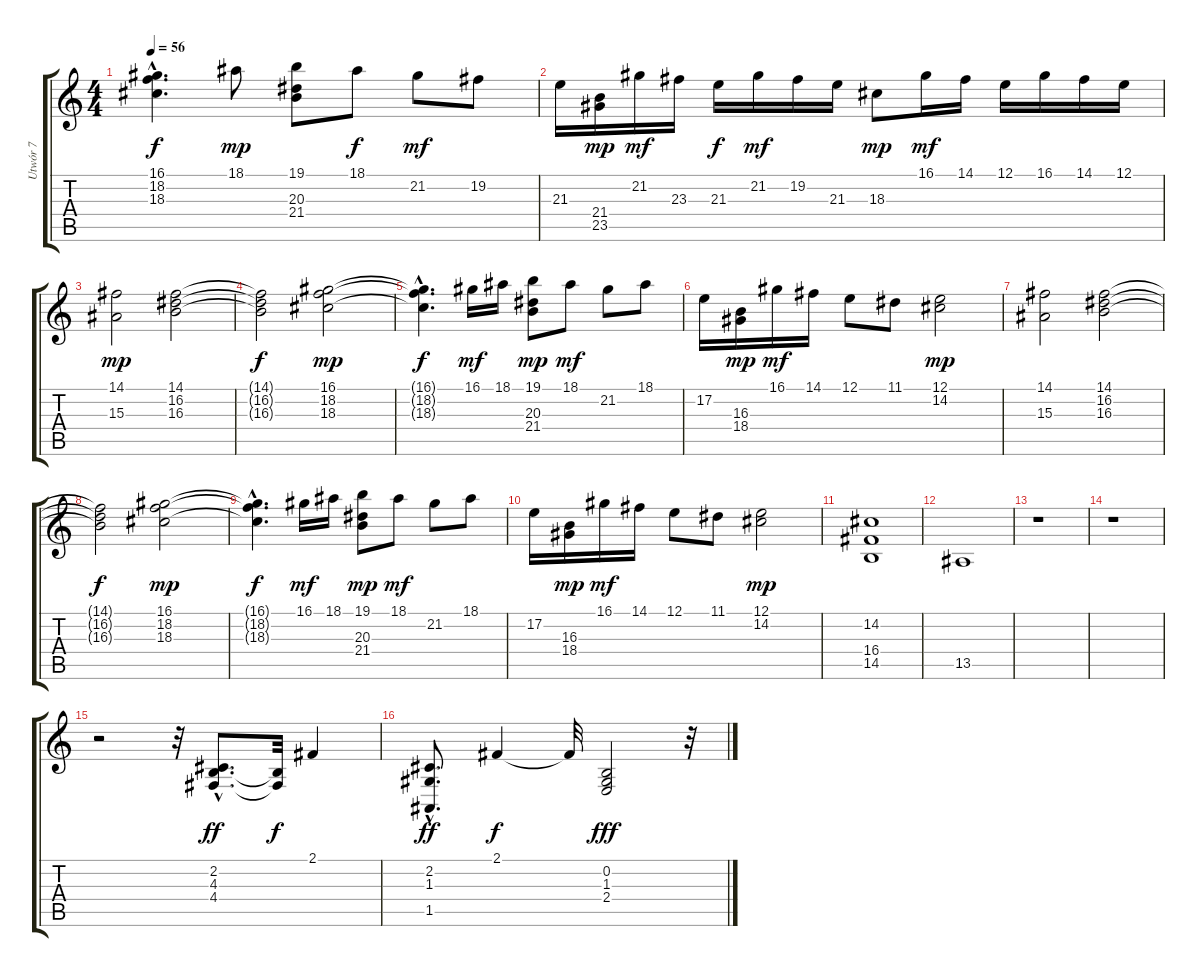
\track ("Utwór 7" "Utwór 7") {instrument stringensemble2}
\staff {score tabs}
\tuning (E4 B3 G3 D3 A2 E2) {hide}
\ts (4 4)
\tempo 56
\clef g2
\ks c
(16.1{hac t} 18.2{hac t} 18.3{hac t}).4{d dy f} 18.1.8{dy mp} (19.1 20.3 21.4).8 18.1.8{dy f} 21.2.8{dy mf} 19.2.8 |
21.3.16 (21.4 23.5).16{dy mp} 21.2.16{dy mf} 23.3.16 21.3.16{dy f} 21.2.16{dy mf} 19.2.16 21.3.16 18.3.8{dy mp} 16.1.16{dy mf} 14.1.16 12.1.16 16.1.16 14.1.16 12.1.16 |
(14.1 15.3).2{dy mp} (14.1 16.2 16.3).2 |
(14.1{t} 16.2{t} 16.3{t}).2{dy f} (16.1 18.2 18.3).2{dy mp} |
(16.1{hac t} 18.2{hac t} 18.3{hac t}).4{d dy f} 16.1.16{dy mf} 18.1.16 (19.1 20.3 21.4).8{dy mp} 18.1.8{dy mf} 21.2.8 18.1.8 |
17.2.16 (16.3 18.4).16{dy mp} 16.1.16{dy mf} 14.1.16 12.1.8 11.1.8 (12.1 14.2).2{dy mp} |
(14.1 15.3).2 (14.1 16.2 16.3).2 |
(14.1{t} 16.2{t} 16.3{t}).2{dy f} (16.1 18.2 18.3).2{dy mp} |
(16.1{hac t} 18.2{hac t} 18.3{hac t}).4{d dy f} 16.1.16{dy mf} 18.1.16 (19.1 20.3 21.4).8{dy mp} 18.1.8{dy mf} 21.2.8 18.1.8 |
17.2.16 (16.3 18.4).16{dy mp} 16.1.16{dy mf} 14.1.16 12.1.8 11.1.8 (12.1 14.2).2{dy mp} |
(14.2 16.4 14.5).1 |
13.5.1 |
r.1 |
r.1 |
r.2 r.32 (2.2{hac} 4.3{hac} 4.4{hac}).8{d dy ff} (4.3{t} 4.4{t}).32{dy f} 2.1.4 |
(2.2{hac} 1.3{hac} 1.5{hac}).8{d dy ff} 2.1.4{dy f} 2.1{t}.32 (0.2 1.3 2.4).2{dy fff} r.32
